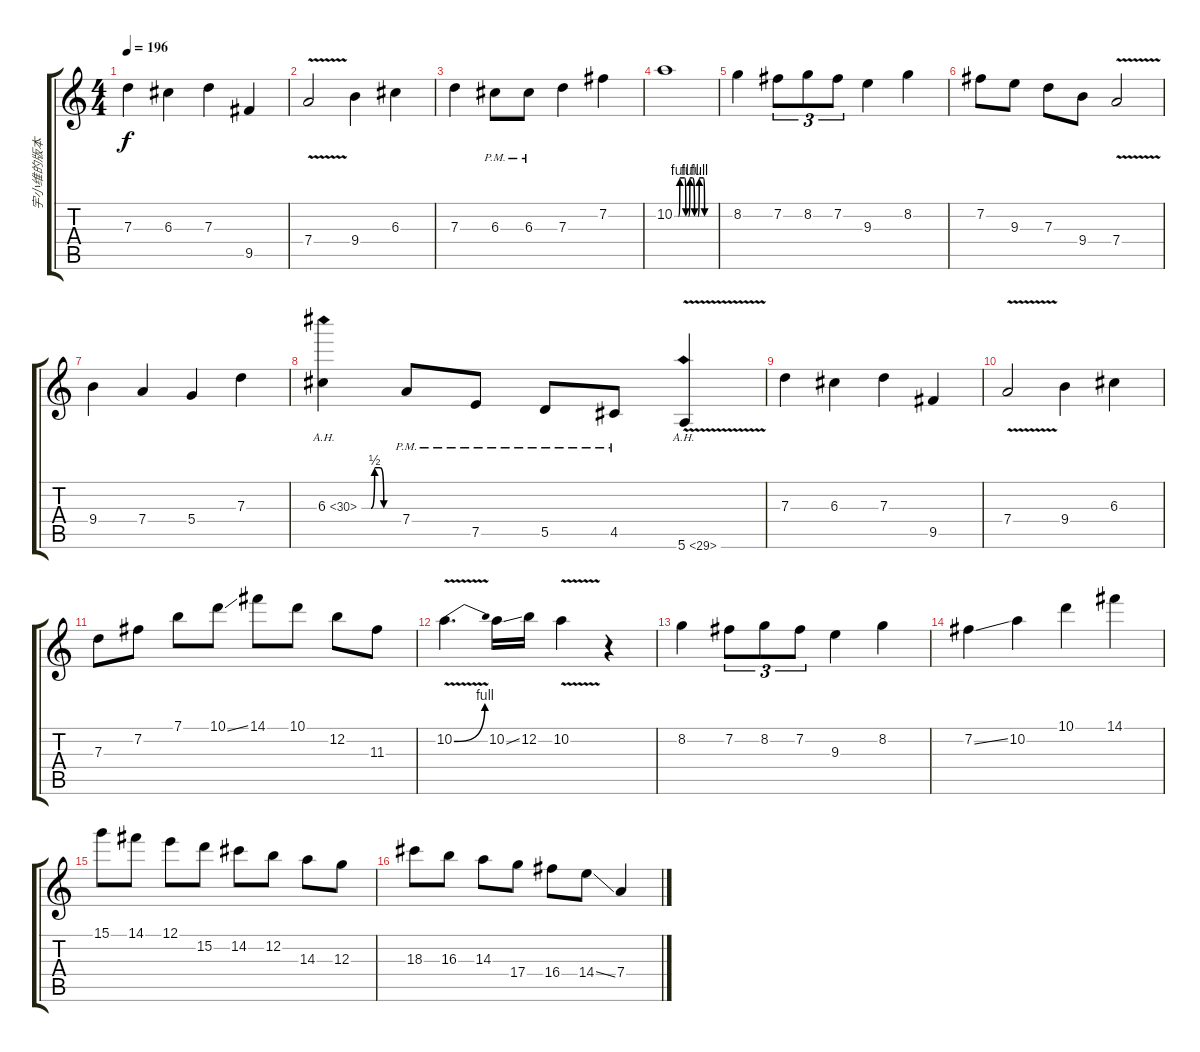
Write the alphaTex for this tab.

\track ("宇小维的版本" "宇小维的版本") {instrument distortionguitar}
\staff {score tabs}
\tuning (E4 B3 G3 D3 A2 E2) {hide}
\ts (4 4)
\tempo 196
\clef g2
\ks c
7.3.4{dy f} 6.3.4 7.3.4 9.5.4 |
7.4{v}.2 9.4.4 6.3.4 |
7.3.4 6.3{pm}.8 6.3{pm}.8 7.3.4 7.2.4 |
10.2{be (custom 0 0 6 0 8 4 15 4 17 0 21 0 23 4 27 4 30 0 35 0 37 4 43 4 45 0 60 0)}.1 |
8.2.4 7.2.8{tu (3 2)} 8.2.8{tu (3 2)} 7.2.8{tu (3 2)} 9.3.4 8.2.4 |
7.2.8 9.3.8 7.3.8 9.4.8 7.4{v}.2 |
9.4.4 7.4.4 5.4.4 7.3.4 |
6.3{be (custom 0 0 15 0 21 2 30 2 36 0 60 0) ah 24}.4 7.4{pm}.8 7.5{pm}.8 5.5{pm}.8 4.5{pm}.8 5.6{ah 24 v}.4 |
7.3.4 6.3.4 7.3.4 9.5.4 |
7.4{v}.2 9.4.4 6.3.4 |
7.3.8 7.2.8 7.1.8 10.1{ss}.8 14.1.8 10.1.8 12.2.8 11.3.8 |
10.2{be (bend 0 0 60 4) v}.4{d} 10.2{ss}.16 12.2.16 10.2{v}.4 r.4 |
8.2.4 7.2.8{tu (3 2)} 8.2.8{tu (3 2)} 7.2.8{tu (3 2)} 9.3.4 8.2.4 |
7.2{ss}.4 10.2.4 10.1.4 14.1.4 |
15.1.8 14.1.8 12.1.8 15.2.8 14.2.8 12.2.8 14.3.8 12.3.8 |
18.3.8 16.3.8 14.3.8 17.4.8 16.4.8 14.4{ss}.8 7.4.4
